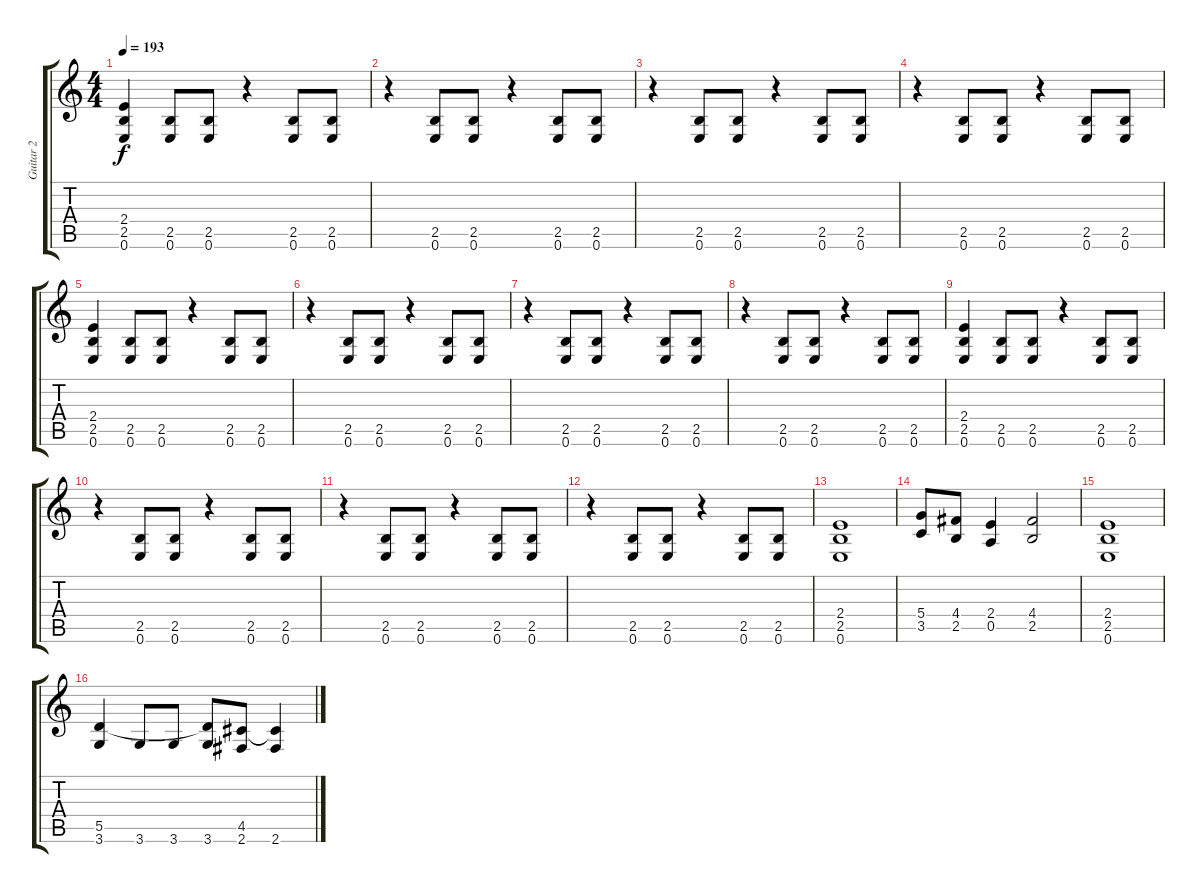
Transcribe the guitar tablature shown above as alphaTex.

\track ("Guitar 2" "Guitar 2") {instrument distortionguitar}
\staff {score tabs}
\tuning (E4 B3 G3 D3 A2 E2) {hide}
\ts (4 4)
\tempo 193
\clef g2
\ks c
(2.4 2.5 0.6).4{dy f} (2.5 0.6).8 (2.5 0.6).8 r.4 (2.5 0.6).8 (2.5 0.6).8 |
r.4 (2.5 0.6).8 (2.5 0.6).8 r.4 (2.5 0.6).8 (2.5 0.6).8 |
r.4 (2.5 0.6).8 (2.5 0.6).8 r.4 (2.5 0.6).8 (2.5 0.6).8 |
r.4 (2.5 0.6).8 (2.5 0.6).8 r.4 (2.5 0.6).8 (2.5 0.6).8 |
(2.4 2.5 0.6).4 (2.5 0.6).8 (2.5 0.6).8 r.4 (2.5 0.6).8 (2.5 0.6).8 |
r.4 (2.5 0.6).8 (2.5 0.6).8 r.4 (2.5 0.6).8 (2.5 0.6).8 |
r.4 (2.5 0.6).8 (2.5 0.6).8 r.4 (2.5 0.6).8 (2.5 0.6).8 |
r.4 (2.5 0.6).8 (2.5 0.6).8 r.4 (2.5 0.6).8 (2.5 0.6).8 |
(2.4 2.5 0.6).4 (2.5 0.6).8 (2.5 0.6).8 r.4 (2.5 0.6).8 (2.5 0.6).8 |
r.4 (2.5 0.6).8 (2.5 0.6).8 r.4 (2.5 0.6).8 (2.5 0.6).8 |
r.4 (2.5 0.6).8 (2.5 0.6).8 r.4 (2.5 0.6).8 (2.5 0.6).8 |
r.4 (2.5 0.6).8 (2.5 0.6).8 r.4 (2.5 0.6).8 (2.5 0.6).8 |
(2.4 2.5 0.6).1 |
(5.4 3.5).8 (4.4 2.5).8 (2.4 0.5).4 (4.4 2.5).2 |
(2.4 2.5 0.6).1 |
(5.5 3.6).4 3.6.8 3.6.8 (5.5{t} 3.6).8 (4.5 2.6).8 (4.5{t} 2.6).4
